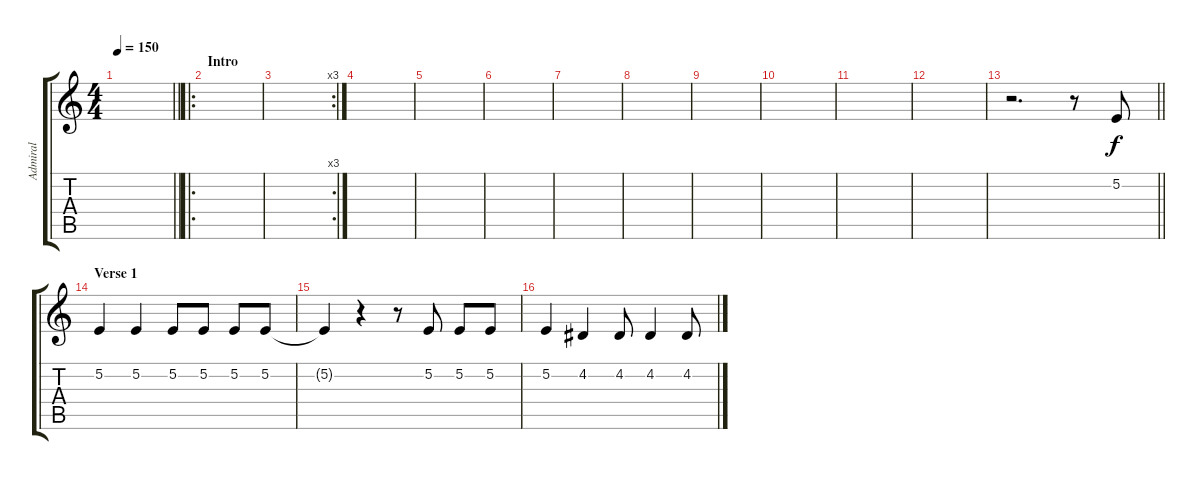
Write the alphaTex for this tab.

\track ("Admiral" "Admiral") {instrument lead2sawtooth}
\staff {score tabs}
\tuning (E4 B3 G3 D3 A2 E2) {hide}
\ts (4 4)
\tempo 150
\clef g2
\barLineRight lightlight
\ks c
|
\ro
\section ("" "Intro")
|
\rc 3
|
|
|
|
|
|
|
|
|
|
\barLineRight lightlight
r.2{d} r.8 5.2.8 |
\section ("" "Verse 1")
5.2.4 5.2.4 5.2.8 5.2.8 5.2.8 5.2.8 |
5.2{t}.4 r.4 r.8 5.2.8 5.2.8 5.2.8 |
5.2.4 4.2.4 4.2.8 4.2.4 4.2.8
